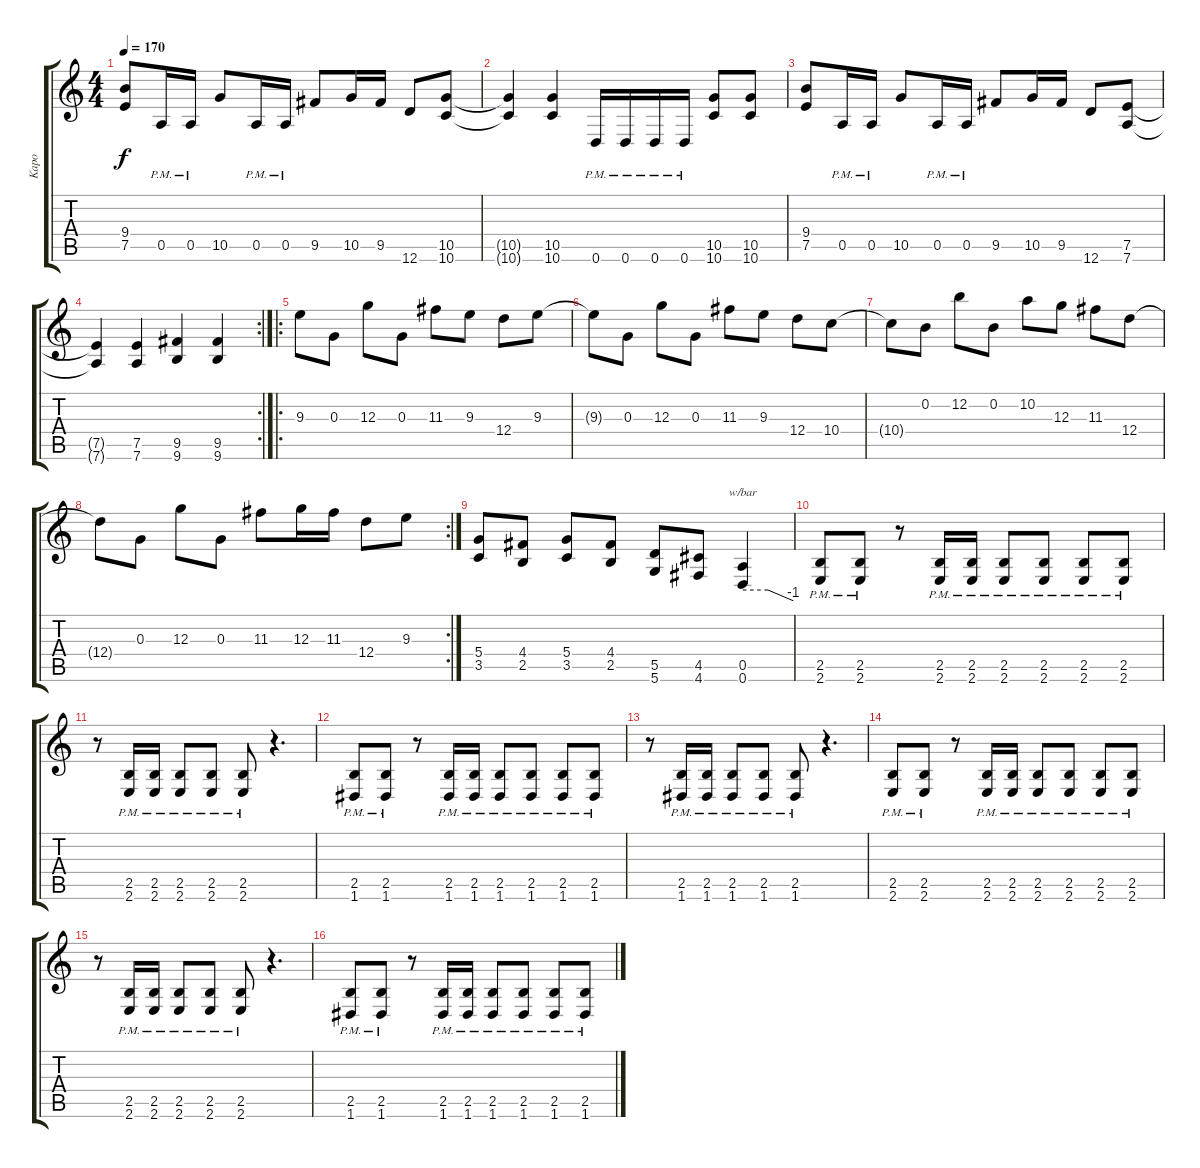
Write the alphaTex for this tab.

\track ("Kapo" "Kapo") {instrument distortionguitar}
\staff {score tabs}
\tuning (E4 B3 G3 D3 A2 D2) {hide}
\ts (4 4)
\tempo 170
\clef g2
\ks c
(9.4 7.5).8{dy f instrument distortionguitar} 0.5{pm}.16 0.5{pm}.16 10.5.8 0.5{pm}.16 0.5{pm}.16 9.5.8 10.5.16 9.5.16 12.6.8 (10.5 10.6).8 |
(10.5{t} 10.6{t}).4 (10.5 10.6).4 0.6{pm}.16 0.6{pm}.16 0.6{pm}.16 0.6{pm}.16 (10.5 10.6).8 (10.5 10.6).8 |
(9.4 7.5).8 0.5{pm}.16 0.5{pm}.16 10.5.8 0.5{pm}.16 0.5{pm}.16 9.5.8 10.5.16 9.5.16 12.6.8 (7.5 7.6).8 |
\rc 2
(7.5{t} 7.6{t}).4 (7.5 7.6).4 (9.5 9.6).4 (9.5 9.6).4 |
\ro
9.3.8 0.3.8 12.3.8 0.3.8 11.3.8 9.3.8 12.4.8 9.3.8 |
9.3{t}.8 0.3.8 12.3.8 0.3.8 11.3.8 9.3.8 12.4.8 10.4.8 |
10.4{t}.8 0.2.8 12.2.8 0.2.8 10.2.8 12.3.8 11.3.8 12.4.8 |
\rc 2
12.4{t}.8 0.3.8 12.3.8 0.3.8 11.3.8 12.3.16 11.3.16 12.4.8 9.3.8 |
(5.4 3.5).8 (4.4 2.5).8 (5.4 3.5).8 (4.4 2.5).8 (5.5 5.6).8 (4.5 4.6).8 (0.5 0.6).4{tbe (custom default 0 0 30 0 60 -4)} |
(2.5{pm} 2.6{pm}).8 (2.5{pm} 2.6{pm}).8 r.8 (2.5{pm} 2.6{pm}).16 (2.5{pm} 2.6{pm}).16 (2.5{pm} 2.6{pm}).8 (2.5{pm} 2.6{pm}).8 (2.5{pm} 2.6{pm}).8 (2.5{pm} 2.6{pm}).8 |
r.8 (2.5{pm} 2.6{pm}).16 (2.5{pm} 2.6{pm}).16 (2.5{pm} 2.6{pm}).8 (2.5{pm} 2.6{pm}).8 (2.5{pm} 2.6{pm}).8 r.4{d} |
(2.5{pm} 1.6{pm}).8 (2.5{pm} 1.6{pm}).8 r.8 (2.5{pm} 1.6{pm}).16 (2.5{pm} 1.6{pm}).16 (2.5{pm} 1.6{pm}).8 (2.5{pm} 1.6{pm}).8 (2.5{pm} 1.6{pm}).8 (2.5{pm} 1.6{pm}).8 |
r.8 (2.5{pm} 1.6{pm}).16 (2.5{pm} 1.6{pm}).16 (2.5{pm} 1.6{pm}).8 (2.5{pm} 1.6{pm}).8 (2.5{pm} 1.6{pm}).8 r.4{d} |
(2.5{pm} 2.6{pm}).8 (2.5{pm} 2.6{pm}).8 r.8 (2.5{pm} 2.6{pm}).16 (2.5{pm} 2.6{pm}).16 (2.5{pm} 2.6{pm}).8 (2.5{pm} 2.6{pm}).8 (2.5{pm} 2.6{pm}).8 (2.5{pm} 2.6{pm}).8 |
r.8 (2.5{pm} 2.6{pm}).16 (2.5{pm} 2.6{pm}).16 (2.5{pm} 2.6{pm}).8 (2.5{pm} 2.6{pm}).8 (2.5{pm} 2.6{pm}).8 r.4{d} |
(2.5{pm} 1.6{pm}).8 (2.5{pm} 1.6{pm}).8 r.8 (2.5{pm} 1.6{pm}).16 (2.5{pm} 1.6{pm}).16 (2.5{pm} 1.6{pm}).8 (2.5{pm} 1.6{pm}).8 (2.5{pm} 1.6{pm}).8 (2.5{pm} 1.6{pm}).8
